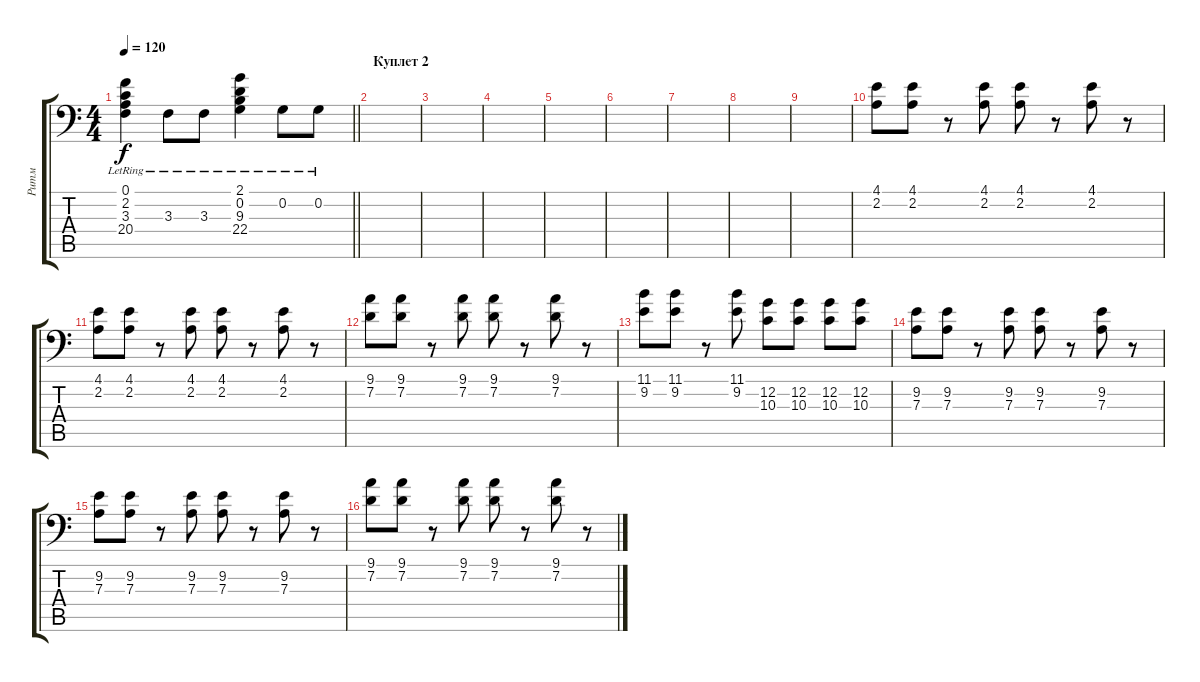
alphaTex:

\track ("Ритм" "Ритм") {instrument distortionguitar}
\staff {score tabs}
\tuning (C3 G2 D2 A1 E1 B0) {hide}
\ts (4 4)
\tempo 120
\clef f4
\barLineRight lightlight
\ks c
(0.1{lr} 2.2{lr} 3.3{lr} 20.4{lr}).4{dy f} 3.3{lr}.8 3.3{lr}.8 (2.1{lr} 0.2{lr} 9.3{lr} 22.4{lr}).4 0.2{lr}.8 0.2{lr}.8 |
\section ("" "Куплет 2")
|
|
|
|
|
|
|
|
(4.1 2.2).8{instrument distortionguitar} (4.1 2.2).8 r.8 (4.1 2.2).8 (4.1 2.2).8 r.8 (4.1 2.2).8 r.8 |
(4.1 2.2).8 (4.1 2.2).8 r.8 (4.1 2.2).8 (4.1 2.2).8 r.8 (4.1 2.2).8 r.8 |
(9.1 7.2).8 (9.1 7.2).8 r.8 (9.1 7.2).8 (9.1 7.2).8 r.8 (9.1 7.2).8 r.8 |
(11.1 9.2).8 (11.1 9.2).8 r.8 (11.1 9.2).8 (12.2 10.3).8 (12.2 10.3).8 (12.2 10.3).8 (12.2 10.3).8 |
(9.2 7.3).8 (9.2 7.3).8 r.8 (9.2 7.3).8 (9.2 7.3).8 r.8 (9.2 7.3).8 r.8 |
(9.2 7.3).8 (9.2 7.3).8 r.8 (9.2 7.3).8 (9.2 7.3).8 r.8 (9.2 7.3).8 r.8 |
(9.1 7.2).8 (9.1 7.2).8 r.8 (9.1 7.2).8 (9.1 7.2).8 r.8 (9.1 7.2).8 r.8
